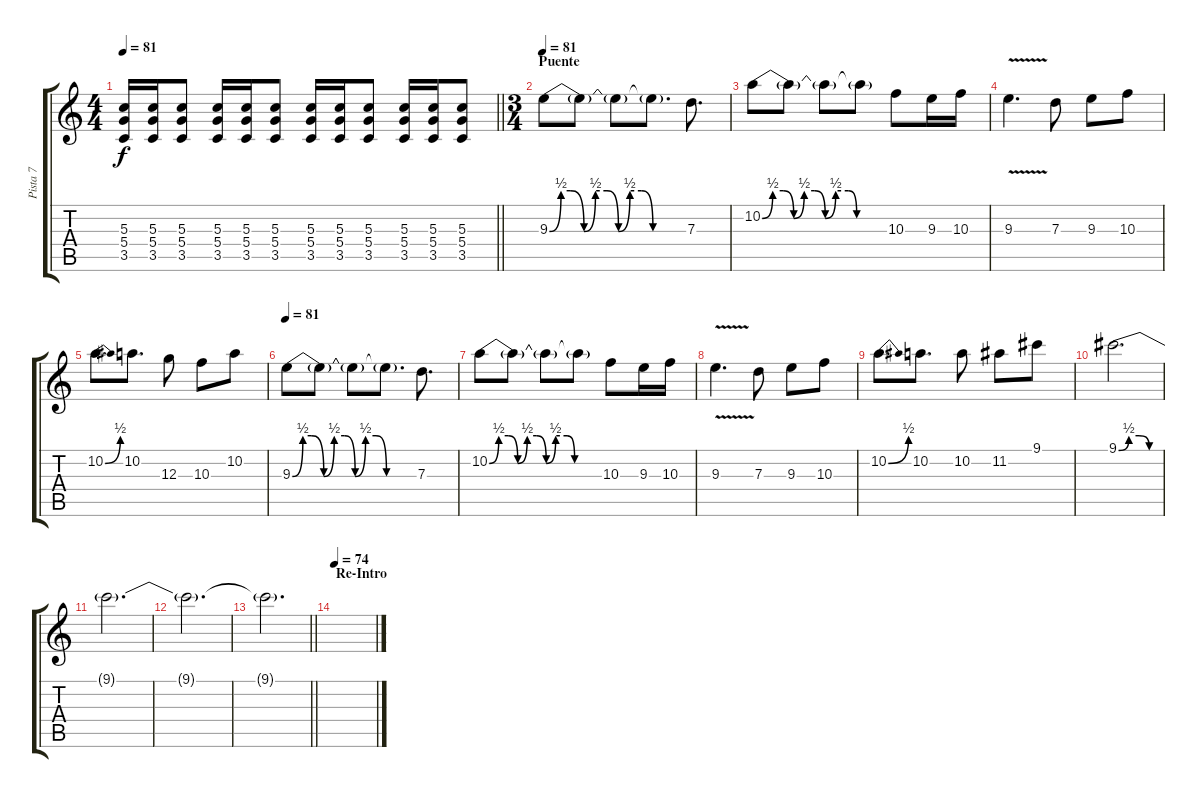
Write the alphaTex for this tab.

\track ("Pista 7" "Pista 7") {instrument distortionguitar}
\staff {score tabs}
\tuning (E4 B3 G3 D3 A2 D2) {hide}
\ts (4 4)
\tempo 81
\clef g2
\barLineRight lightlight
\ks c
(5.3 5.4 3.5).16{dy f} (5.3 5.4 3.5).16 (5.3 5.4 3.5).8 (5.3 5.4 3.5).16 (5.3 5.4 3.5).16 (5.3 5.4 3.5).8 (5.3 5.4 3.5).16 (5.3 5.4 3.5).16 (5.3 5.4 3.5).8 (5.3 5.4 3.5).16 (5.3 5.4 3.5).16 (5.3 5.4 3.5).8 |
\ts (3 4)
\section ("" "Puente")
\tempo 81
9.3{be (custom 0 0 5 2 9 2 15 0 20 2 25 2 30 0 35 2 40 2 45 0 60 0)}.8 9.3{t}.8 9.3{t}.8 9.3{t}.8{d} 7.3.8{d} |
10.2{be (custom 0 0 5 2 10 2 15 0 20 2 25 2 30 0 35 2 41 2 45 0 60 0)}.8 10.2{t}.8 10.2{t}.8 10.2{t}.8 10.3.8 9.3.16 10.3.16 |
9.3{v}.4{d} 7.3.8 9.3.8 10.3.8 |
10.2{be (bend 0 0 60 2)}.8{d} 10.2.8{d} 12.3.8 10.3.8 10.2.8 |
\tempo 81
9.3{be (custom 0 0 5 2 9 2 15 0 20 2 25 2 30 0 35 2 40 2 45 0 60 0)}.8 9.3{t}.8 9.3{t}.8 9.3{t}.8{d} 7.3.8{d} |
10.2{be (custom 0 0 5 2 10 2 15 0 20 2 25 2 30 0 35 2 41 2 45 0 60 0)}.8 10.2{t}.8 10.2{t}.8 10.2{t}.8 10.3.8 9.3.16 10.3.16 |
9.3{v}.4{d} 7.3.8 9.3.8 10.3.8 |
10.2{be (bend 0 0 60 2)}.8{d} 10.2.8{d} 10.2.8 11.2.8 9.1.8 |
9.1{be (custom 0 0 15 2 30 2 45 0 60 0)}.2{d volume 3} |
9.1{t}.2{d} |
9.1{t}.2{d} |
\barLineRight lightlight
9.1{t}.2{d} |
\section ("" "Re-Intro")
\tempo 74
